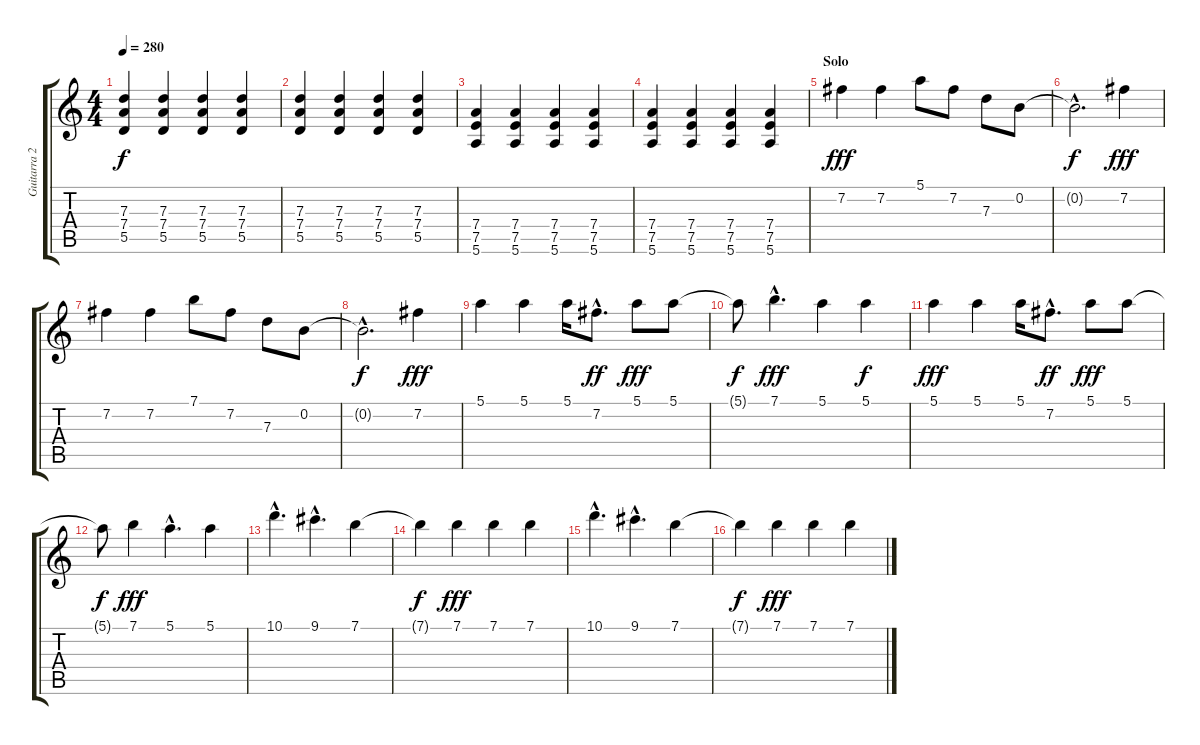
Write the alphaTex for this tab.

\track ("Guitarra 2 - Erik" "Guitarra 2") {instrument distortionguitar}
\staff {score tabs}
\tuning (E4 B3 G3 D3 A2 E2) {hide}
\ts (4 4)
\tempo 280
\clef g2
\ks c
(7.3 7.4 5.5).4{dy f} (7.3 7.4 5.5).4 (7.3 7.4 5.5).4 (7.3 7.4 5.5).4 |
(7.3 7.4 5.5).4 (7.3 7.4 5.5).4 (7.3 7.4 5.5).4 (7.3 7.4 5.5).4 |
(7.4 7.5 5.6).4 (7.4 7.5 5.6).4 (7.4 7.5 5.6).4 (7.4 7.5 5.6).4 |
(7.4 7.5 5.6).4 (7.4 7.5 5.6).4 (7.4 7.5 5.6).4 (7.4 7.5 5.6).4 |
\section ("" "Solo")
7.2.4{dy fff} 7.2.4 5.1.8 7.2.8 7.3.8 0.2.8 |
0.2{hac t}.2{d dy f} 7.2.4{dy fff} |
7.2.4 7.2.4 7.1.8 7.2.8 7.3.8 0.2.8 |
0.2{hac t}.2{d dy f} 7.2.4{dy fff} |
5.1.4 5.1.4 5.1.16 7.2{hac}.8{d dy ff} 5.1.8{dy fff} 5.1.8 |
5.1{t}.8{dy f} 7.1{hac}.4{d dy fff} 5.1.4 5.1.4{dy f} |
5.1.4{dy fff} 5.1.4 5.1.16 7.2{hac}.8{d dy ff} 5.1.8{dy fff} 5.1.8 |
5.1{t}.8{dy f} 7.1.4{dy fff} 5.1{hac}.4{d} 5.1.4 |
10.1{hac}.4{d} 9.1{hac}.4{d} 7.1.4 |
7.1{t}.4{dy f} 7.1.4{dy fff} 7.1.4 7.1.4 |
10.1{hac}.4{d} 9.1{hac}.4{d} 7.1.4 |
7.1{t}.4{dy f} 7.1.4{dy fff} 7.1.4 7.1.4
